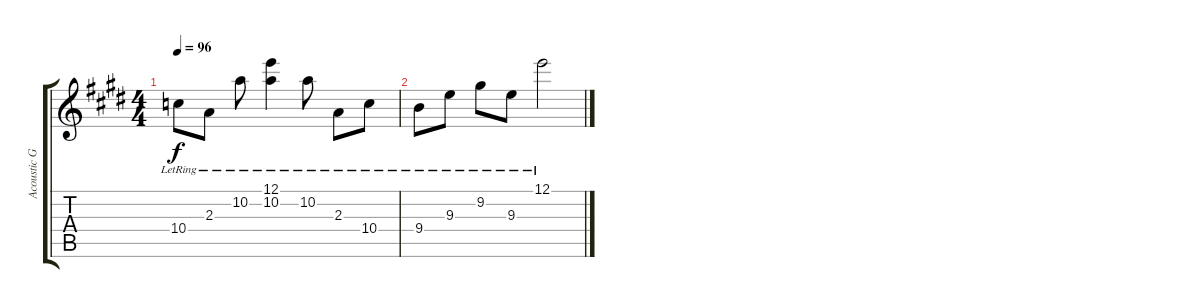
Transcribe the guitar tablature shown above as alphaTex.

\track ("Acoustic Guitar 1 (Capo II)" "Acoustic G") {instrument acousticguitarsteel}
\staff {score tabs}
\tuning (E4 B3 G3 D3 A2 E2) {hide}
\ts (4 4)
\tempo 96
\clef g2
\ks e
10.4{lr}.8{dy f} 2.3{lr}.8 10.2{lr}.8 (12.1{lr} 10.2{lr}).4 10.2{lr}.8 2.3{lr}.8 10.4{lr}.8 |
9.4{lr}.8 9.3{lr}.8 9.2{lr}.8 9.3{lr}.8 12.1{lr}.2
